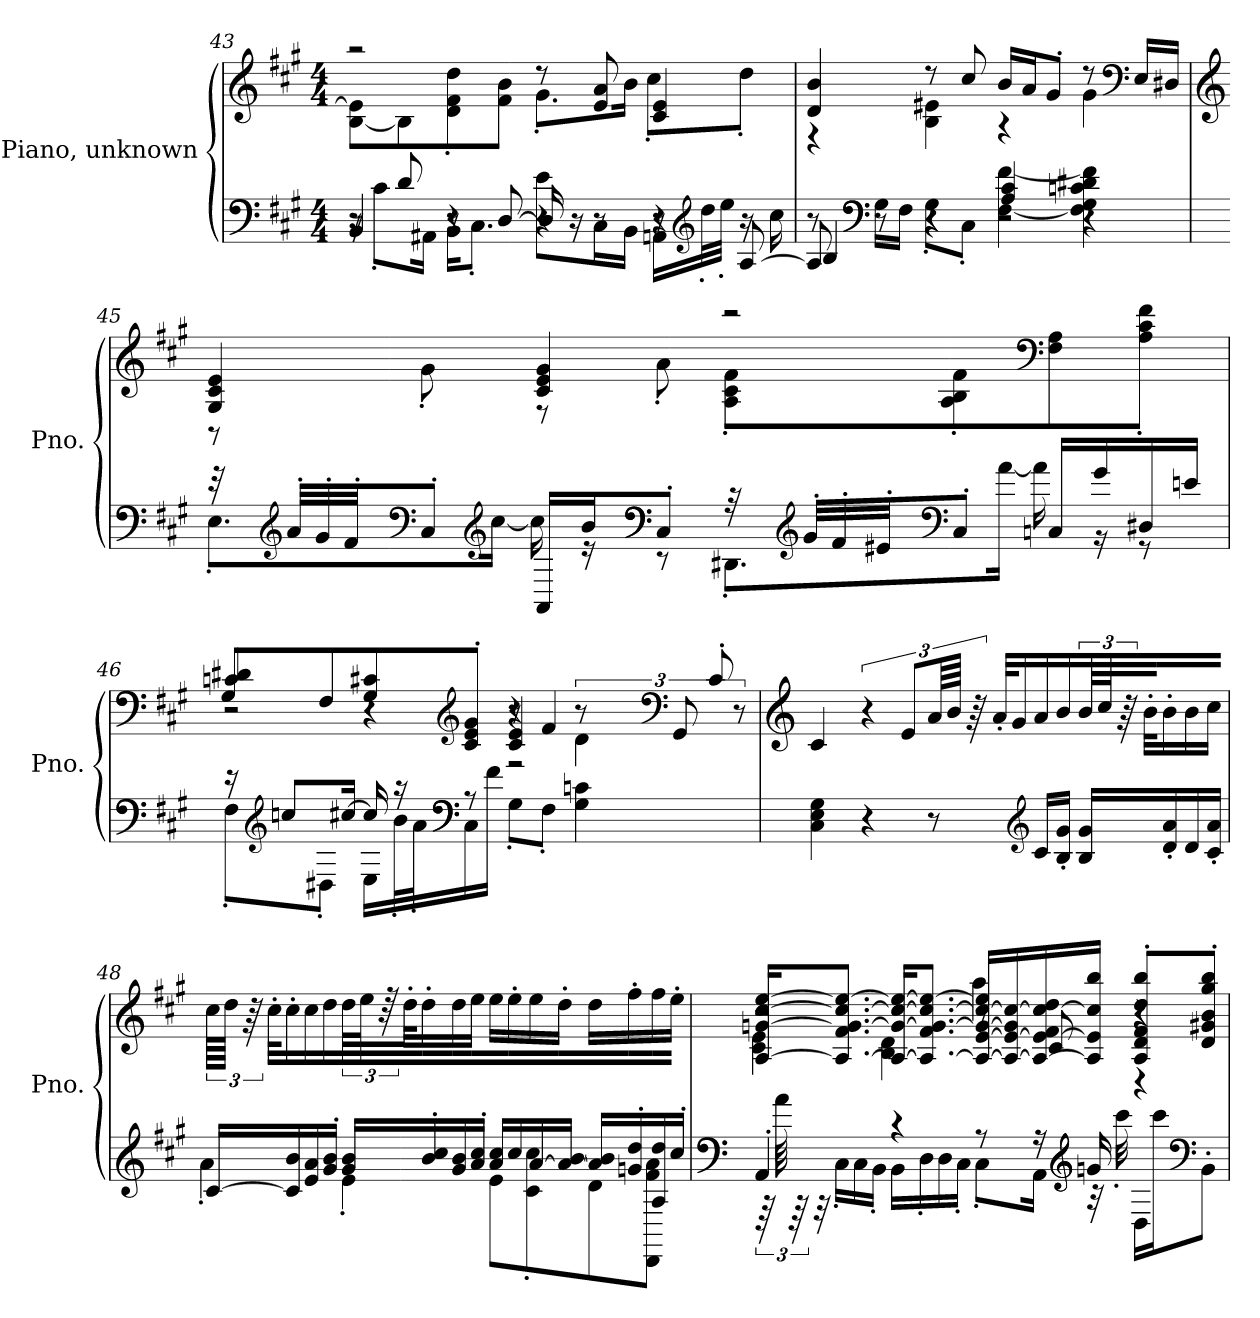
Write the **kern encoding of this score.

**kern	**kern
*part1	*part1
*staff2	*staff1
*I"Piano, unknown	*
*I'Pno.	*
!!LO:LB:g=z
*clefF4	*clefG2
*k[f#c#g#]	*k[f#c#g#]
*M4/4	*M4/4
=43	=43
*^	*^
*	*^	*	*
8r	16r	4BB/	2r	[8B\ 8e\]L
.	8c#'\L	.	.	.
8d/	.	.	.	8B\]
.	16AA#X\Jk	.	.	.
4r	16BB\KL	8r	.	8d\' 8f#\' 8dd\'
.	8.C#'\J	.	.	.
.	.	[8D/	.	8f#\ 8b\J
4r	8e\L	16D/]	8r	8.g#'\L
.	.	16r	.	.
.	16C#\L	8r	8e/ 8a/	.
.	16BB\JJ	.	.	16b\Jk
8r	16AAn\LL	4r	4c#/ 4e/	8cc#'\L
*clefG2	*	*	*	*
.	32dd'\L	.	.	.
.	32ee'\JJJ	.	.	.
[8A/	16r	.	.	8dd'\J
.	16cc#\	.	.	.
=44	=44	=44	=44	=44
8A/]	8r	4B/	4d/ 4b/	4r
*clefF4	*	*	*	*
8r	16G#\LL	.	.	.
.	16F#\JJ	.	.	.
4r	8G#'\L	4r	8r	4B\ 4e#X\
.	8C#'\J	.	8cc#/	.
2r	[4F#\ [4f#\	4A/ 4c#/	16b/LL	4r
.	.	.	16a/J	.
.	.	.	8g#'/J	.
.	4F#\] 4G#\ 4cn\ 4d#X\ 4f#\]	4r	8r	4g#\
*	*	*	*clefF4	*
.	.	.	16E/LL	.
.	.	.	16D#X/JJ	.
*v	*v	*v	*	*
!!LO:LB:g=z	!!
=45	=45	=45
*	*clefG2	*
*^	*	*
32r	8.E'\L	4G#/ 4c#/ 4e/	8r
*clefG2	*	*	*
32a'/LLL	.	.	.
32g#'/	.	.	.
32f#'/JJ	.	.	.
*clefF4	*	*	*
8C#'/J	.	.	8g#'\
*clefG2	*	*	*
.	[16cc#\Jk	.	.
16AA/LL	16cc#\]	4c#/ 4e/ 4g#/	8r
16b/J	16r	.	.
*clefF4	*	*	*
8C#'/J	8r	.	8a'\
32r	8.DD#X'\L	2r	8A\' 8c#\' 8f#\'L
*clefG2	*	*	*
32g#'/LLL	.	.	.
32f#'/	.	.	.
32e#X'/JJ	.	.	.
*clefF4	*	*	*
8C#'/J	.	.	8A\' 8B\' 8f#\'
.	[16a\Jk	.	.
*	*	*clefF4	*
16Cn/LL	16a\]	.	8F#\ 8A\
16g#/	16r	.	.
16D#X/	8r	.	8A\' 8c#\' 8f#\'J
16en/JJ	.	.	.
!!LO:PB:g=z
=46	=46	=46	=46
*	*	*	*^
16r	8F#'\L	4cn/ 4d#X/	2r	8G#/L
*clefG2	*	*	*	*
8ccn/L	.	.	.	.
.	8D#X'\J	.	.	8F#/
[16cc#X/Jk	.	.	.	.
16cc#/]	16E\LL	4r	.	8G#/ 8c#X/
16r	32b'\L	.	.	.
.	32a'\J	.	.	.
*clefF4	*	*clefG2	*	*
8r	16C#\	.	.	8c#/' 8e/' 8g#/'J
.	16f#\JJ	.	.	.
2r	8G#'\L	8r	4r	4c#/ 4e/
.	8F#'\J	4f#/	.	.
.	4G#\ 4cn\	.	4d#\	12r
*	*	*clefF4	*	*
.	.	.	.	12GG#/
.	.	8c#'/	.	.
.	.	.	.	12r
*v	*v	*	*	*
*	*v	*v	*v
!!LO:LB:g=z
=47	=47
*	*clefG2
4C#\ 4E\ 4G#\	4c#/
4r	6r
.	12e/L
8r	96a/LLL
.	96b/JJJJ
.	96r
.	32a'/KLL
.	16g#/
*clefG2	*
16c#/LL	16a/
16B/' 16g#/'JJ	16b/
16B/ 16g#/LL	96b/LL
.	96cc#/JJJJ
.	96r
.	32b'\KLL
16d/' 16a/'	16b'\
16d/	16b\
16c#/' 16a/'JJ	16cc#\JJ
=48	=48
*^	*
[16c#/LL	4a'\	96cc#\LLLL
.	.	96dd\JJJJ
.	.	96r
.	.	32cc#'\KLL
16c#/] 16b/	.	16cc#'\
16e/ 16a/	.	16cc#\
16g#/' 16b/'JJ	.	16dd\
16g#/ 16b/LL	4e'\	96dd\LL
.	.	96ee\JJJJ
.	.	96r
.	.	32dd'\KLL
16b/' 16cc#/'	.	16dd'\
16g#/ 16b/	.	16dd\
16a/' 16cc#/'JJ	.	16ee\JJ
16a/ 16cc#/LL	8e\L	16ee\LL
16cc#/	.	16ee'\
[16a/	8c#\' 8cc#\'	16ee\
16a/_ 16b/JJ	.	16dd'\JJ
16a/] 16b/LL	8d\	16dd\LL
16gn/' 16dd/'	.	16ff#'\
16A/ 16dd/	8DD\ 8f#\ 8a\J	16ff#\
16cc#'/JJ	.	16ee'\JJ
!!LO:LB:g=z
=49	=49	=49
*clefF4	*	*
*	*	*^
*	*	*	*^
4AA'/	96r	[16A/ [16gn/ [16cc#/ [16ee/KL	4c#\ 4e\	2r
.	96a\	.	.	.
.	96r	.	.	.
.	32r	.	.	.
.	16C#'\LL	8.A/_ 8.f#/ 8.g/_ 8.cc#/_ 8.ee/_J	.	.
.	16C#\	.	.	.
.	16BB'\JJ	.	.	.
4r	16BB\LL	16A/_ 16g/_ 16cc#/_ 16ee/_KL	4B\ 4d\	.
.	16D'\	8.A/_ 8.f#/ 8.g/_ 8.cc#/_ 8.ee/_J	.	.
.	16D\	.	.	.
.	16C#'\JJ	.	.	.
8r	8C#'\L	16A/_ [16e/ 16g/_ 16cc#/_ 16ee/]LL	4aa\	8r
.	.	16A/_ 16e/_ 16g/] 16cc#/_	.	.
16r	16AA\Jk	16A/_ 16e/_ 16f#/ 16cc#/_ 16dd/	.	8c#/
*clefG2	*	*	*	*
16gn/	32r	16A/] 16e/] 16cc#/] 16bb/JJ	.	.
.	32ccc#'\	.	.	.
4r	16D\LL	8A/' 8d/' 8f#/' 8dd/' 8bb/'L	4r	4r
.	16ccc#\J	.	.	.
*clefF4	*	*	*	*
.	8BB'\J	8d/' 8g#X/' 8b/' 8gg#/' 8bb/'J	.	.
*v	*v	*	*	*
*	*v	*v	*v
=	=
*-	*-
